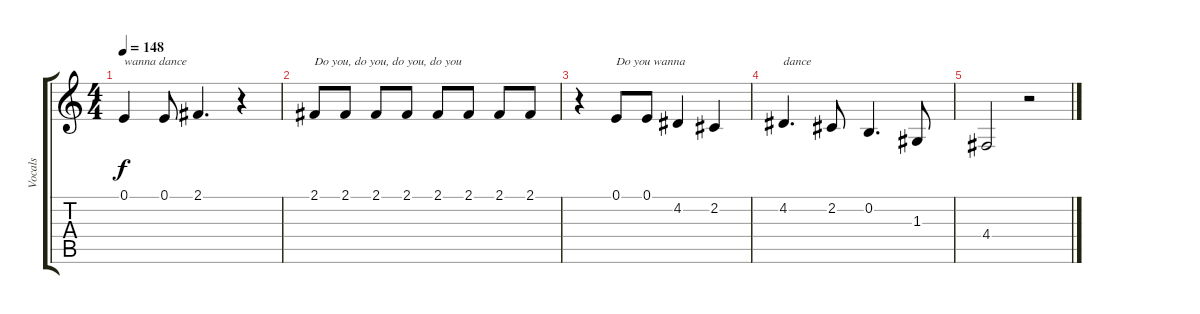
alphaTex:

\track ("Vocals" "Vocals") {instrument tenorsax}
\staff {score tabs}
\tuning (E4 B3 G3 D3 A2 E2) {hide}
\ts (4 4)
\tempo 148
\clef g2
\ks c
0.1.4{txt "wanna dance" dy f} 0.1.8 2.1.4{d} r.4 |
2.1.8{txt "Do you, do you, do you, do you"} 2.1.8 2.1.8 2.1.8 2.1.8 2.1.8 2.1.8 2.1.8 |
r.4 0.1.8{txt "Do you wanna"} 0.1.8 4.2.4{volume 2} 2.2.4 |
4.2.4{d txt "dance"} 2.2.8 0.2.4{d} 1.3.8 |
4.4.2 r.2
